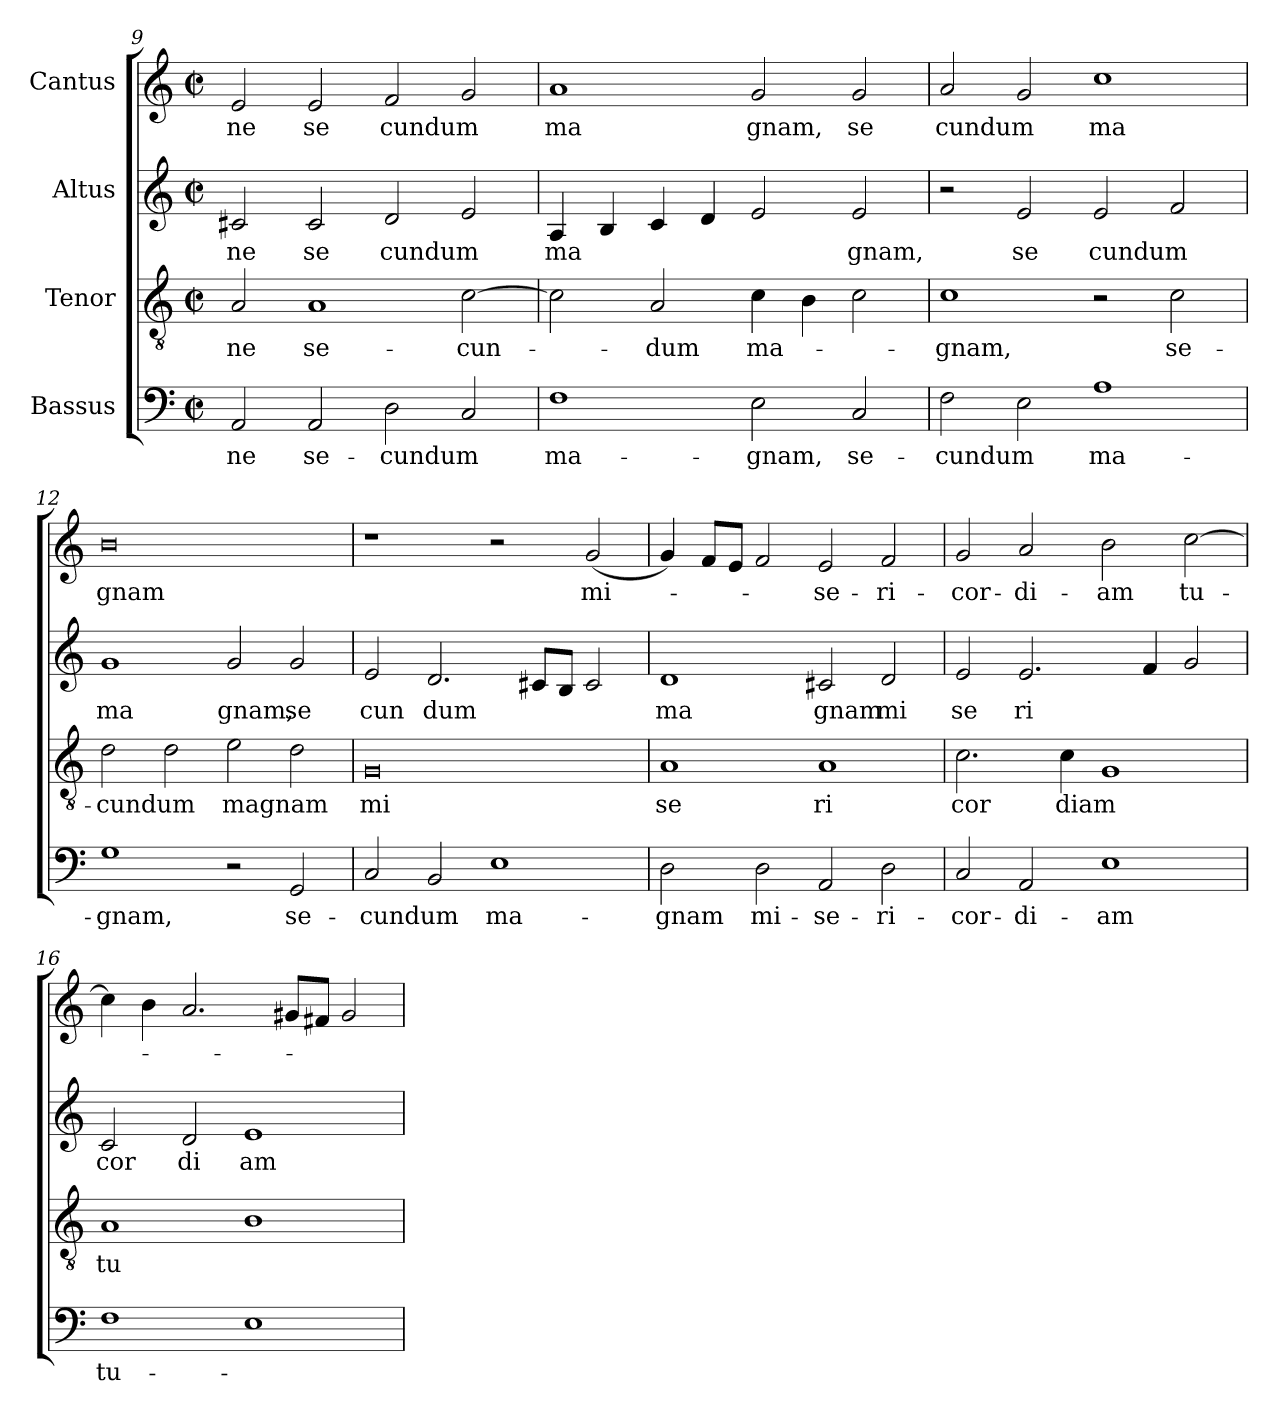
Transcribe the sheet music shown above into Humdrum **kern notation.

**kern	**text	**kern	**text	**kern	**text	**kern	**text
*part4	*part4	*part3	*part3	*part2	*part2	*part1	*part1
*staff4	*staff4	*staff3	*staff3	*staff2	*staff2	*staff1	*staff1
*I"Bassus	*	*I"Tenor	*	*I"Altus	*	*I"Cantus	*
*clefF4	*	*clefGv2	*	*clefG2	*	*clefG2	*
*M2/2	*	*M2/2	*	*M2/2	*	*M2/2	*
*met(c|)	*	*met(c|)	*	*met(c|)	*	*met(c|)	*
=9	=9	=9	=9	=9	=9	=9	=9
!	!LO:LY:b:cj	!	!LO:LY:b:cj	!	!LO:LY:b:cj	!	!LO:LY:b:cj
2AA/	-ne	2A/	-ne	2c#X/	ne	2e/	ne
!	!LO:LY:b:cj	!	!LO:LY:b:cj	!	!LO:LY:b:cj	!	!LO:LY:b:cj
2AA/	se-	1A	se-	2c#/	se	2e/	se
!	!LO:LY:b	!	!	!	!LO:LY:b	!	!LO:LY:b
2D\	-cundum	.	.	2d/	cundum	2f/	cundum
!	!	!	!LO:LY:b	!	!	!	!
2C/	.	[>2c\	-cun-	2e/	.	2g/	.
=10	=10	=10	=10	=10	=10	=10	=10
!	!LO:LY:b:cj	!	!	!	!LO:LY:b	!	!LO:LY:b:cj
1F	ma-	2c\]	.	4A/	ma	1a	ma
.	.	.	.	4B/	.	.	.
!	!	!	!LO:LY:b:cj	!	!	!	!
.	.	2A/	-dum	4c/	.	.	.
.	.	.	.	4d/	.	.	.
!	!LO:LY:b:cj	!	!LO:LY:b	!	!	!	!LO:LY:b:cj
2E\	-gnam,	4c\	ma-	2e/	.	2g/	gnam,
.	.	4B\	.	.	.	.	.
!	!LO:LY:b:cj	!	!	!	!LO:LY:b:cj	!	!LO:LY:b:cj
2C/	se-	2c\	.	2e/	gnam,	2g/	se
=11	=11	=11	=11	=11	=11	=11	=11
!	!LO:LY:b	!	!LO:LY:b:cj	!	!	!	!LO:LY:b
2F\	-cundum	1c	-gnam,	2r	.	2a/	cundum
!	!	!	!	!	!LO:LY:b:cj	!	!
2E\	.	.	.	2e/	se	2g/	.
!	!LO:LY:b:cj	!	!	!	!LO:LY:b	!	!LO:LY:b:cj
1A	ma-	2r	.	2e/	cundum	1cc	ma
!	!	!	!LO:LY:b:cj	!	!	!	!
.	.	2c\	se-	2f/	.	.	.
=12	=12	=12	=12	=12	=12	=12	=12
!	!LO:LY:b:cj	!	!LO:LY:b	!	!LO:LY:b:cj	!	!LO:LY:b:cj
1G	-gnam,	2d\	-cundum	1g	ma	0b	gnam
.	.	2d\	.	.	.	.	.
!	!	!	!LO:LY:b	!	!LO:LY:b:cj	!	!
2r	.	2e\	magnam	2g/	gnam,	.	.
!	!LO:LY:b:cj	!	!	!	!LO:LY:b:cj	!	!
2GG/	se-	2d\	.	2g/	se	.	.
!!LO:LB:g=z
=13	=13	=13	=13	=13	=13	=13	=13
!	!LO:LY:b	!	!LO:LY:b:cj	!	!LO:LY:b:cj	!	!
2C/	-cundum	0G	mi	2e/	cun	1r	.
!	!	!	!	!	!LO:LY:b	!	!
2BB/	.	.	.	2.d/	dum	.	.
!	!LO:LY:b:cj	!	!	!	!	!	!
1E	ma-	.	.	.	.	2r	.
.	.	.	.	8c#/L	.	.	.
.	.	.	.	8B/J	.	.	.
!	!	!	!	!	!	!	!LO:LY:b
.	.	.	.	2c#/	.	(<2g/	mi-
=14	=14	=14	=14	=14	=14	=14	=14
!	!LO:LY:b:cj	!	!LO:LY:b:cj	!	!LO:LY:b:cj	!	!
2D\	-gnam	1A	se	1d	ma	4g/)	.
.	.	.	.	.	.	8f/L	.
.	.	.	.	.	.	8e/J	.
!	!LO:LY:b:cj	!	!	!	!	!	!
2D\	mi-	.	.	.	.	2f/	.
!	!LO:LY:b:cj	!	!LO:LY:b:cj	!	!LO:LY:b:cj	!	!LO:LY:b:cj
2AA/	-se-	1A	ri	2c#X/	gnam	2e/	-se-
!	!LO:LY:b:cj	!	!	!	!LO:LY:b:cj	!	!LO:LY:b:cj
2D\	-ri-	.	.	2d/	mi	2f/	-ri-
=15	=15	=15	=15	=15	=15	=15	=15
!	!LO:LY:b:cj	!	!LO:LY:b:cj	!	!LO:LY:b:cj	!	!LO:LY:b:cj
2C/	-cor-	2.c\	cor	2e/	se	2g/	-cor-
!	!LO:LY:b:cj	!	!	!	!LO:LY:b:cj	!	!LO:LY:b:cj
2AA/	-di-	.	.	2.e/	ri	2a/	-di-
!	!	!	!LO:LY:b	!	!	!	!
.	.	4c\	diam	.	.	.	.
!	!LO:LY:b:cj	!	!	!	!	!	!LO:LY:b:cj
1E	-am	1G	.	.	.	2b\	-am
.	.	.	.	4f/	.	.	.
!	!	!	!	!	!	!	!LO:LY:b:cj
.	.	.	.	2g/	.	[>2cc\	tu-
=16	=16	=16	=16	=16	=16	=16	=16
!	!LO:LY:b:cj	!	!LO:LY:b:cj	!	!LO:LY:b:cj	!	!
1F	tu-	1A	tu	2c/	cor	4cc\]	.
.	.	.	.	.	.	4b\	.
!	!	!	!	!	!LO:LY:b:cj	!	!
.	.	.	.	2d/	di	2.a/	.
!	!	!	!	!	!LO:LY:b:cj	!	!
1E	.	1B	.	1e	am	.	.
.	.	.	.	.	.	8g#/L	.
.	.	.	.	.	.	8f#/J	.
.	.	.	.	.	.	2g#/	.
=	=	=	=	=	=	=	=
*-	*-	*-	*-	*-	*-	*-	*-
